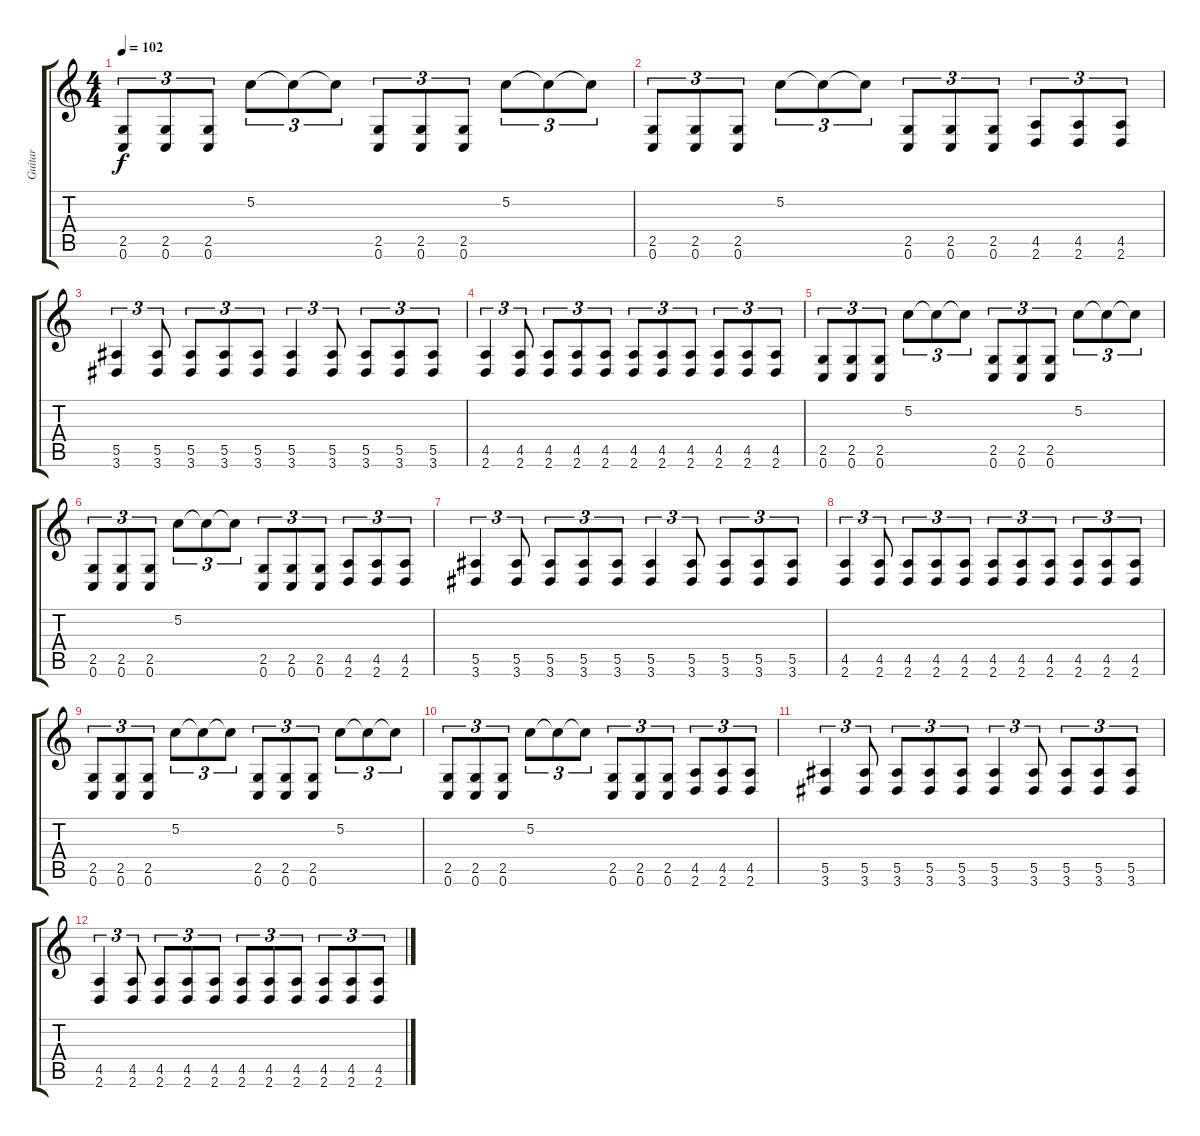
\track ("Guitar" "Guitar") {instrument overdrivenguitar}
\staff {score tabs}
\tuning (C4 G3 Eb3 Bb2 F2 C2) {hide}
\ts (4 4)
\tempo 102
\clef g2
\ks c
(2.5 0.6).8{tu (3 2) dy f} (2.5 0.6).8{tu (3 2)} (2.5 0.6).8{tu (3 2)} 5.2.8{tu (3 2)} 5.2{t}.8{tu (3 2)} 5.2{t}.8{tu (3 2)} (2.5 0.6).8{tu (3 2)} (2.5 0.6).8{tu (3 2)} (2.5 0.6).8{tu (3 2)} 5.2.8{tu (3 2)} 5.2{t}.8{tu (3 2)} 5.2{t}.8{tu (3 2)} |
(2.5 0.6).8{tu (3 2)} (2.5 0.6).8{tu (3 2)} (2.5 0.6).8{tu (3 2)} 5.2.8{tu (3 2)} 5.2{t}.8{tu (3 2)} 5.2{t}.8{tu (3 2)} (2.5 0.6).8{tu (3 2)} (2.5 0.6).8{tu (3 2)} (2.5 0.6).8{tu (3 2)} (4.5 2.6).8{tu (3 2)} (4.5 2.6).8{tu (3 2)} (4.5 2.6).8{tu (3 2)} |
(5.5 3.6).4{tu (3 2)} (5.5 3.6).8{tu (3 2)} (5.5 3.6).8{tu (3 2)} (5.5 3.6).8{tu (3 2)} (5.5 3.6).8{tu (3 2)} (5.5 3.6).4{tu (3 2)} (5.5 3.6).8{tu (3 2)} (5.5 3.6).8{tu (3 2)} (5.5 3.6).8{tu (3 2)} (5.5 3.6).8{tu (3 2)} |
(4.5 2.6).4{tu (3 2)} (4.5 2.6).8{tu (3 2)} (4.5 2.6).8{tu (3 2)} (4.5 2.6).8{tu (3 2)} (4.5 2.6).8{tu (3 2)} (4.5 2.6).8{tu (3 2)} (4.5 2.6).8{tu (3 2)} (4.5 2.6).8{tu (3 2)} (4.5 2.6).8{tu (3 2)} (4.5 2.6).8{tu (3 2)} (4.5 2.6).8{tu (3 2)} |
(2.5 0.6).8{tu (3 2) volume 14} (2.5 0.6).8{tu (3 2)} (2.5 0.6).8{tu (3 2)} 5.2.8{tu (3 2)} 5.2{t}.8{tu (3 2)} 5.2{t}.8{tu (3 2)} (2.5 0.6).8{tu (3 2)} (2.5 0.6).8{tu (3 2)} (2.5 0.6).8{tu (3 2)} 5.2.8{tu (3 2)} 5.2{t}.8{tu (3 2)} 5.2{t}.8{tu (3 2)} |
(2.5 0.6).8{tu (3 2) volume 12} (2.5 0.6).8{tu (3 2)} (2.5 0.6).8{tu (3 2)} 5.2.8{tu (3 2)} 5.2{t}.8{tu (3 2)} 5.2{t}.8{tu (3 2)} (2.5 0.6).8{tu (3 2)} (2.5 0.6).8{tu (3 2)} (2.5 0.6).8{tu (3 2)} (4.5 2.6).8{tu (3 2)} (4.5 2.6).8{tu (3 2)} (4.5 2.6).8{tu (3 2)} |
(5.5 3.6).4{tu (3 2) volume 10} (5.5 3.6).8{tu (3 2)} (5.5 3.6).8{tu (3 2)} (5.5 3.6).8{tu (3 2)} (5.5 3.6).8{tu (3 2)} (5.5 3.6).4{tu (3 2)} (5.5 3.6).8{tu (3 2)} (5.5 3.6).8{tu (3 2)} (5.5 3.6).8{tu (3 2)} (5.5 3.6).8{tu (3 2)} |
(4.5 2.6).4{tu (3 2) volume 8} (4.5 2.6).8{tu (3 2)} (4.5 2.6).8{tu (3 2)} (4.5 2.6).8{tu (3 2)} (4.5 2.6).8{tu (3 2)} (4.5 2.6).8{tu (3 2)} (4.5 2.6).8{tu (3 2)} (4.5 2.6).8{tu (3 2)} (4.5 2.6).8{tu (3 2)} (4.5 2.6).8{tu (3 2)} (4.5 2.6).8{tu (3 2)} |
(2.5 0.6).8{tu (3 2) volume 6} (2.5 0.6).8{tu (3 2)} (2.5 0.6).8{tu (3 2)} 5.2.8{tu (3 2)} 5.2{t}.8{tu (3 2)} 5.2{t}.8{tu (3 2)} (2.5 0.6).8{tu (3 2)} (2.5 0.6).8{tu (3 2)} (2.5 0.6).8{tu (3 2)} 5.2.8{tu (3 2)} 5.2{t}.8{tu (3 2)} 5.2{t}.8{tu (3 2)} |
(2.5 0.6).8{tu (3 2) volume 4} (2.5 0.6).8{tu (3 2)} (2.5 0.6).8{tu (3 2)} 5.2.8{tu (3 2)} 5.2{t}.8{tu (3 2)} 5.2{t}.8{tu (3 2)} (2.5 0.6).8{tu (3 2)} (2.5 0.6).8{tu (3 2)} (2.5 0.6).8{tu (3 2)} (4.5 2.6).8{tu (3 2)} (4.5 2.6).8{tu (3 2)} (4.5 2.6).8{tu (3 2)} |
(5.5 3.6).4{tu (3 2) volume 0} (5.5 3.6).8{tu (3 2)} (5.5 3.6).8{tu (3 2)} (5.5 3.6).8{tu (3 2)} (5.5 3.6).8{tu (3 2)} (5.5 3.6).4{tu (3 2)} (5.5 3.6).8{tu (3 2)} (5.5 3.6).8{tu (3 2)} (5.5 3.6).8{tu (3 2)} (5.5 3.6).8{tu (3 2)} |
(4.5 2.6).4{tu (3 2)} (4.5 2.6).8{tu (3 2)} (4.5 2.6).8{tu (3 2)} (4.5 2.6).8{tu (3 2)} (4.5 2.6).8{tu (3 2)} (4.5 2.6).8{tu (3 2)} (4.5 2.6).8{tu (3 2)} (4.5 2.6).8{tu (3 2)} (4.5 2.6).8{tu (3 2)} (4.5 2.6).8{tu (3 2)} (4.5 2.6).8{tu (3 2)}
